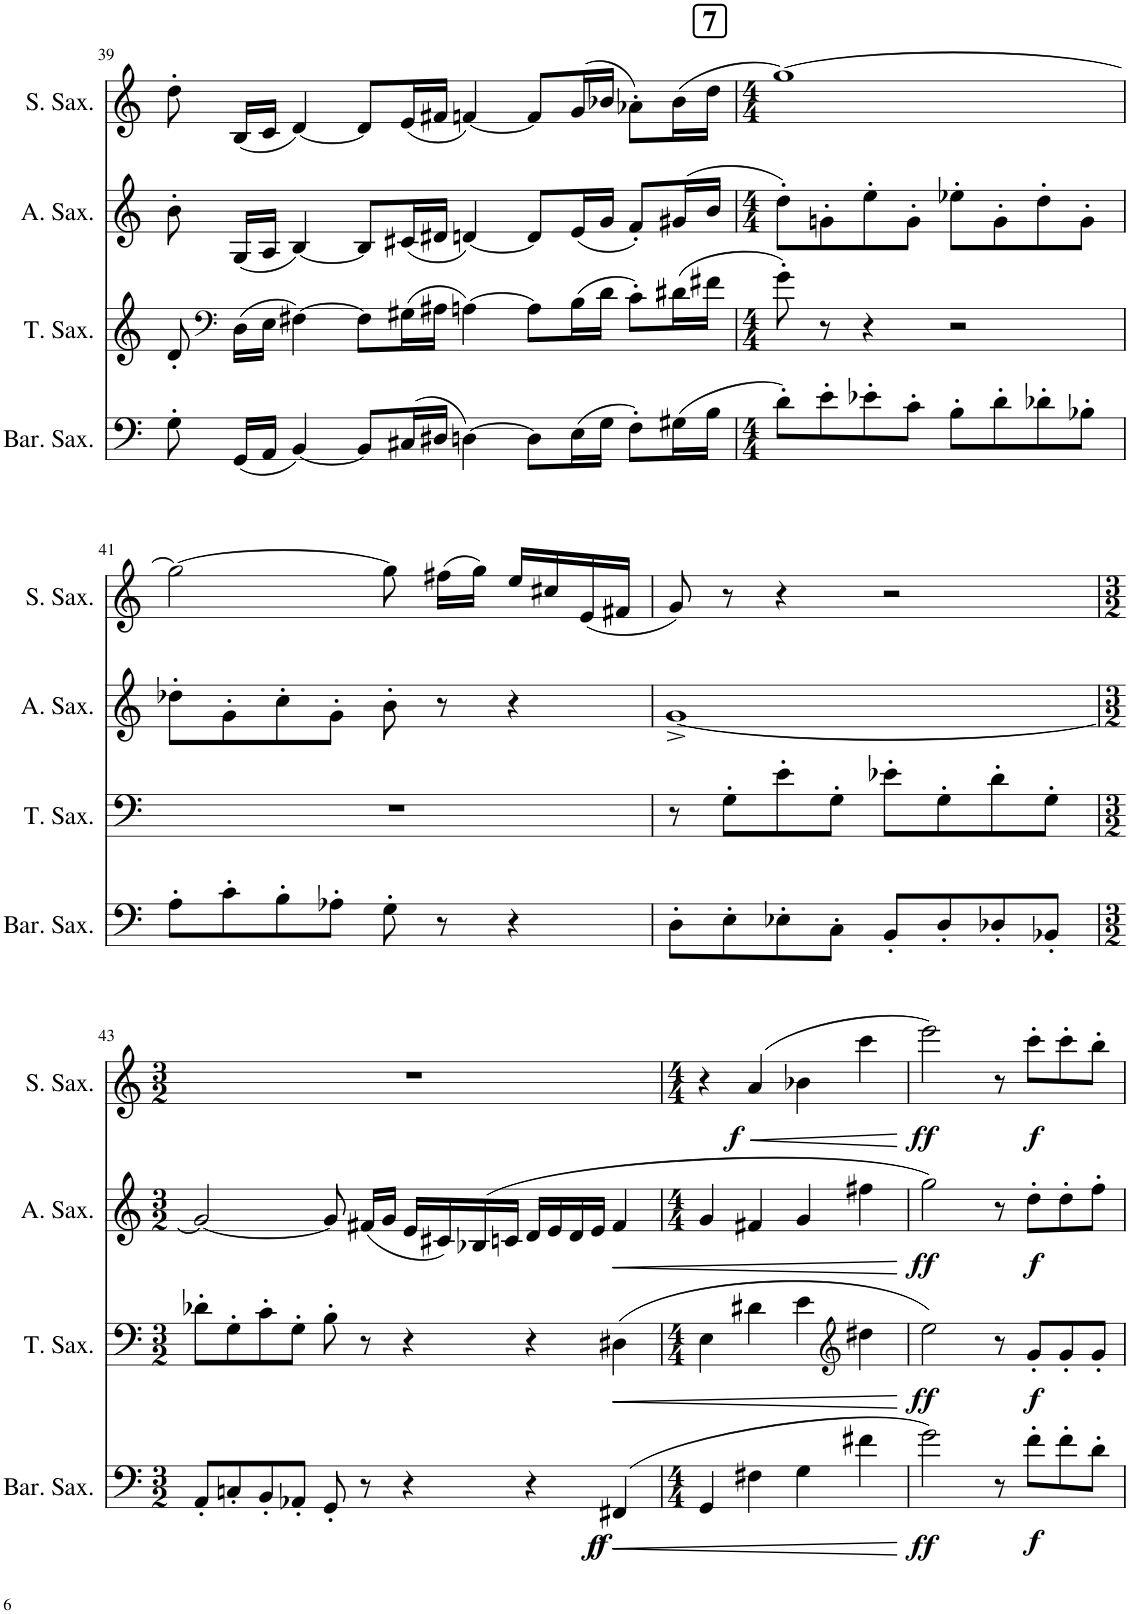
**kern	**dynam	**kern	**dynam	**kern	**dynam	**kern	**dynam
*part4	*part4	*part3	*part3	*part2	*part2	*part1	*part1
*staff4	*staff4	*staff3	*staff3	*staff2	*staff2	*staff1	*staff1
*I"Baritone Saxophone	*	*I"Tenor Saxophone	*	*I"Alto Saxophone	*	*I"Soprano Saxophone	*
*I'Bar. Sax.	*	*I'T. Sax.	*	*I'A. Sax.	*	*I'S. Sax.	*
!!LO:PB:g=z
*clefF4	*	*clefG2	*	*clefG2	*	*clefG2	*
*ITrd12c21	*	*ITrd8c14	*	*ITrd5c9	*	*ITrd1c2	*
*k[]	*	*k[]	*	*k[]	*	*k[]	*
*M3/2	*	*M3/2	*	*M3/2	*	*M3/2	*
=39	=39	=39	=39	=39	=39	=39	=39
8G'\	.	8d'/	.	8b'\	.	8dd'\	.
*	*	*clefF4	*	*	*	*	*
(16GG/LL	.	(16D\LL	.	(16G/LL	.	(16B/LL	.
16AA/JJ	.	16E\JJ	.	16A/JJ	.	16c/JJ	.
[4BB/)	.	[4F#X\)	.	[4B/)	.	[4d/)	.
8BB/L]	.	8F#\L]	.	8B/L]	.	8d/L]	.
(16C#X/L	.	(16G#X\L	.	(16c#X/L	.	(16e/L	.
16D#X/JJ	.	16A#X\JJ	.	16d#X/JJ	.	16f#X/JJ	.
[4Dn\)	.	[4An\)	.	[4dn/)	.	[4fn/)	.
8D\L]	.	8A\L]	.	8d/L]	.	8f/L]	.
(16E\L	.	(16B\L	.	(16e/L	.	(16g/L	.
16G\JJ	.	16d\JJ	.	16g/JJ	.	16b-X/JJ	.
8F'\L)	.	8c'\L)	.	8f'/L)	.	8a-X'\L)	.
(16G#X\L	.	(16d#X\L	.	(16g#X/L	.	(16b-\L	.
16B\JJ	.	16f#X\JJ	.	16b/JJ	.	16dd\JJ	.
!!LO:REH:place=s1:a:B:cj:fs=14:t=7
=40	=40	=40	=40	=40	=40	=40	=40
*M4/4	*	*M4/4	*	*M4/4	*	*M4/4	*
8d'\L)	.	8g'\)	.	8dd'\L)	.	[1gg)	.
8e'\	.	8r	.	8gn'\	.	.	.
8e-X'\	.	4r	.	8ee'\	.	.	.
8c'\J	.	.	.	8g'\J	.	.	.
8B'\L	.	2r	.	8ee-X'\L	.	.	.
8d'\	.	.	.	8g'\	.	.	.
8d-X'\	.	.	.	8dd'\	.	.	.
8B-X'\J	.	.	.	8g'\J	.	.	.
!!LO:LB:g=z
=41	=41	=41	=41	=41	=41	=41	=41
8A'\L	.	1r	.	8dd-X'\L	.	2gg\_	.
8c'\	.	.	.	8g'\	.	.	.
8B'\	.	.	.	8cc'\	.	.	.
8A-X'\J	.	.	.	8g'\J	.	.	.
8G'\	.	.	.	8b'\	.	8gg\]	.
8r	.	.	.	8r	.	(16ff#X\LL	.
.	.	.	.	.	.	16gg\JJ)	.
4r	.	.	.	4r	.	16ee/LL	.
.	.	.	.	.	.	16cc#X/	.
.	.	.	.	.	.	(16e/	.
.	.	.	.	.	.	16f#X/JJ	.
=42	=42	=42	=42	=42	=42	=42	=42
8D'\L	.	8r	.	[1g^	.	8g/)	.
8E'\	.	8G'\L	.	.	.	8r	.
8E-X'\	.	8e'\	.	.	.	4r	.
8C'\J	.	8G'\J	.	.	.	.	.
8BB'/L	.	8e-X'\L	.	.	.	2r	.
8D'/	.	8G'\	.	.	.	.	.
8D-X'/	.	8d'\	.	.	.	.	.
8BB-X'/J	.	8G'\J	.	.	.	.	.
!!LO:LB:g=z
=43	=43	=43	=43	=43	=43	=43	=43
*M3/2	*	*M3/2	*	*M3/2	*	*M3/2	*
8AA'/L	.	8d-X'\L	.	2g/_	.	1.r	.
8Cn'/	.	8G'\	.	.	.	.	.
8BB'/	.	8c'\	.	.	.	.	.
8AA-X'/J	.	8G'\J	.	.	.	.	.
8GG'/	.	8B'\	.	8g/]	.	.	.
8r	.	8r	.	(16f#X/LL	.	.	.
.	.	.	.	16g/JJ	.	.	.
4r	.	4r	.	16e/LL	.	.	.
.	.	.	.	16c#X/)	.	.	.
.	.	.	.	(16B-X/	.	.	.
.	.	.	.	16cn/JJ	.	.	.
4r	.	4r	.	16d/LL	.	.	.
.	.	.	.	16e/	.	.	.
.	.	.	.	16d/	.	.	.
.	.	.	.	16e/JJ	.	.	.
!	!LO:HP:b	!	!LO:HP:b	!	!LO:HP:b	!	!
!	!LO:DY:n=1:b	!	!	!	!	!	!
!	!LO:DY:n=2:b	!	!	!	!	!	!
(4FF#X/	< f f	(4D#X\	<	4f#/	<	.	.
=44	=44	=44	=44	=44	=44	=44	=44
*M4/4	*	*M4/4	*	*M4/4	*	*M4/4	*
4GG/	.	4E\	.	4g/	.	4r	.
!	!	!	!	!	!	!	!LO:HP:b
!	!	!	!	!	!	!	!LO:DY:n=1:b
4F#X\	.	4d#X\	.	4f#X/	.	(4a/	< f
4G\	.	4e\	.	4g/	.	4b-X\	.
*	*	*clefG2	*	*	*	*	*
4f#X\	.	4dd#X\	.	4ff#X\	.	4ccc\	.
.	[	.	[	.	[	.	[
=45	=45	=45	=45	=45	=45	=45	=45
!	!LO:DY:b	!	!LO:DY:b	!	!LO:DY:b	!	!LO:DY:b
2g\)	ff	2ee\)	ff	2gg\)	ff	2eee\)	ff
8r	.	8r	.	8r	.	8r	.
!	!LO:DY:b	!	!LO:DY:b	!	!LO:DY:b	!	!LO:DY:b
8f'\L	f	8g'/L	f	8dd'\L	f	8ccc'\L	f
8f'\	.	8g'/	.	8dd'\	.	8ccc'\	.
8d'\J	.	8g'/J	.	8ff'\J	.	8bb'\J	.
=	=	=	=	=	=	=	=
*-	*-	*-	*-	*-	*-	*-	*-
